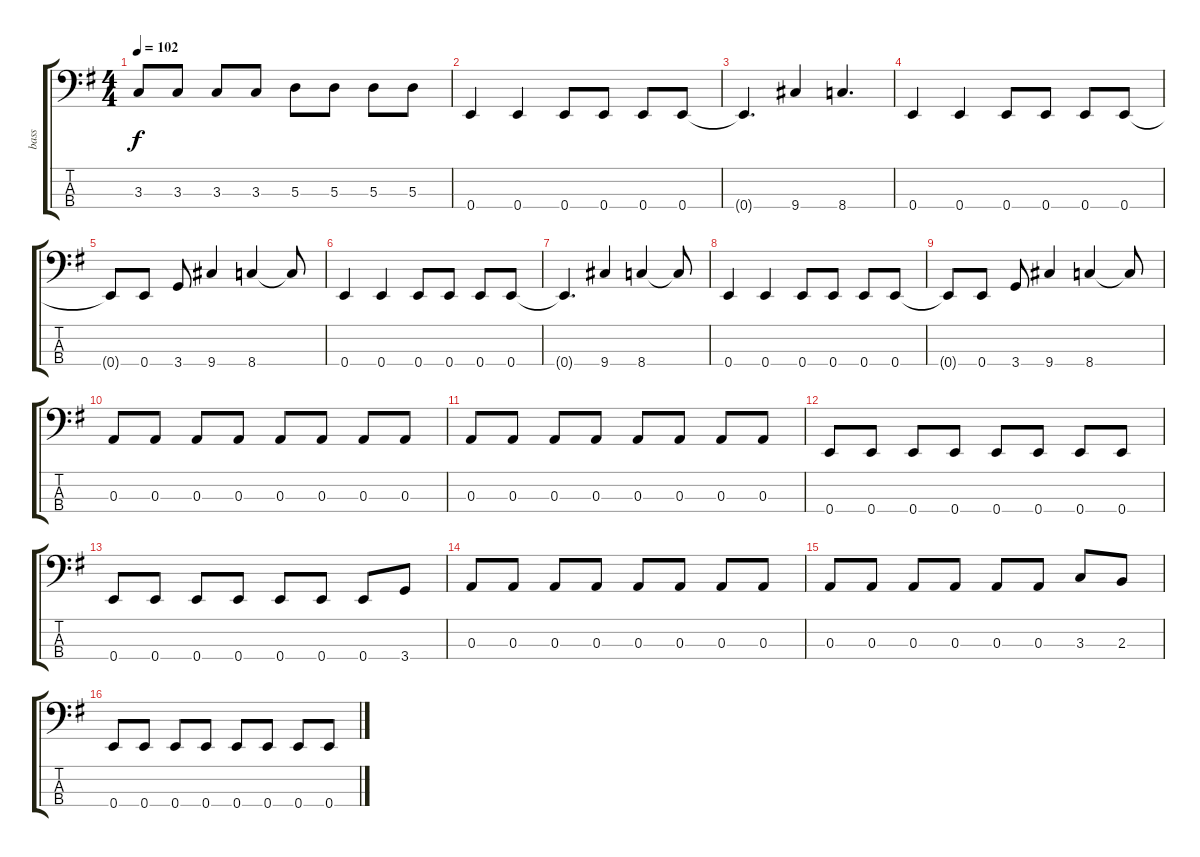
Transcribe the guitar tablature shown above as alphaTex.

\track ("bass" "bass") {instrument electricbassfinger}
\staff {score tabs}
\tuning (G2 D2 A1 E1) {hide}
\ts (4 4)
\tempo 102
\clef f4
\ks eminor
3.3.8{dy f} 3.3.8 3.3.8 3.3.8 5.3.8 5.3.8 5.3.8 5.3.8 |
0.4.4 0.4.4 0.4.8 0.4.8 0.4.8 0.4.8 |
0.4{t}.4{d} 9.4.4 8.4.4{d} |
0.4.4 0.4.4 0.4.8 0.4.8 0.4.8 0.4.8 |
0.4{t}.8 0.4.8 3.4.8 9.4.4 8.4.4 8.4{t}.8 |
0.4.4 0.4.4 0.4.8 0.4.8 0.4.8 0.4.8 |
0.4{t}.4{d} 9.4.4 8.4.4 8.4{t}.8 |
0.4.4 0.4.4 0.4.8 0.4.8 0.4.8 0.4.8 |
0.4{t}.8 0.4.8 3.4.8 9.4.4 8.4.4 8.4{t}.8 |
0.3.8 0.3.8 0.3.8 0.3.8 0.3.8 0.3.8 0.3.8 0.3.8 |
0.3.8 0.3.8 0.3.8 0.3.8 0.3.8 0.3.8 0.3.8 0.3.8 |
0.4.8 0.4.8 0.4.8 0.4.8 0.4.8 0.4.8 0.4.8 0.4.8 |
0.4.8 0.4.8 0.4.8 0.4.8 0.4.8 0.4.8 0.4.8 3.4.8 |
0.3.8 0.3.8 0.3.8 0.3.8 0.3.8 0.3.8 0.3.8 0.3.8 |
0.3.8 0.3.8 0.3.8 0.3.8 0.3.8 0.3.8 3.3.8 2.3.8 |
0.4.8 0.4.8 0.4.8 0.4.8 0.4.8 0.4.8 0.4.8 0.4.8
